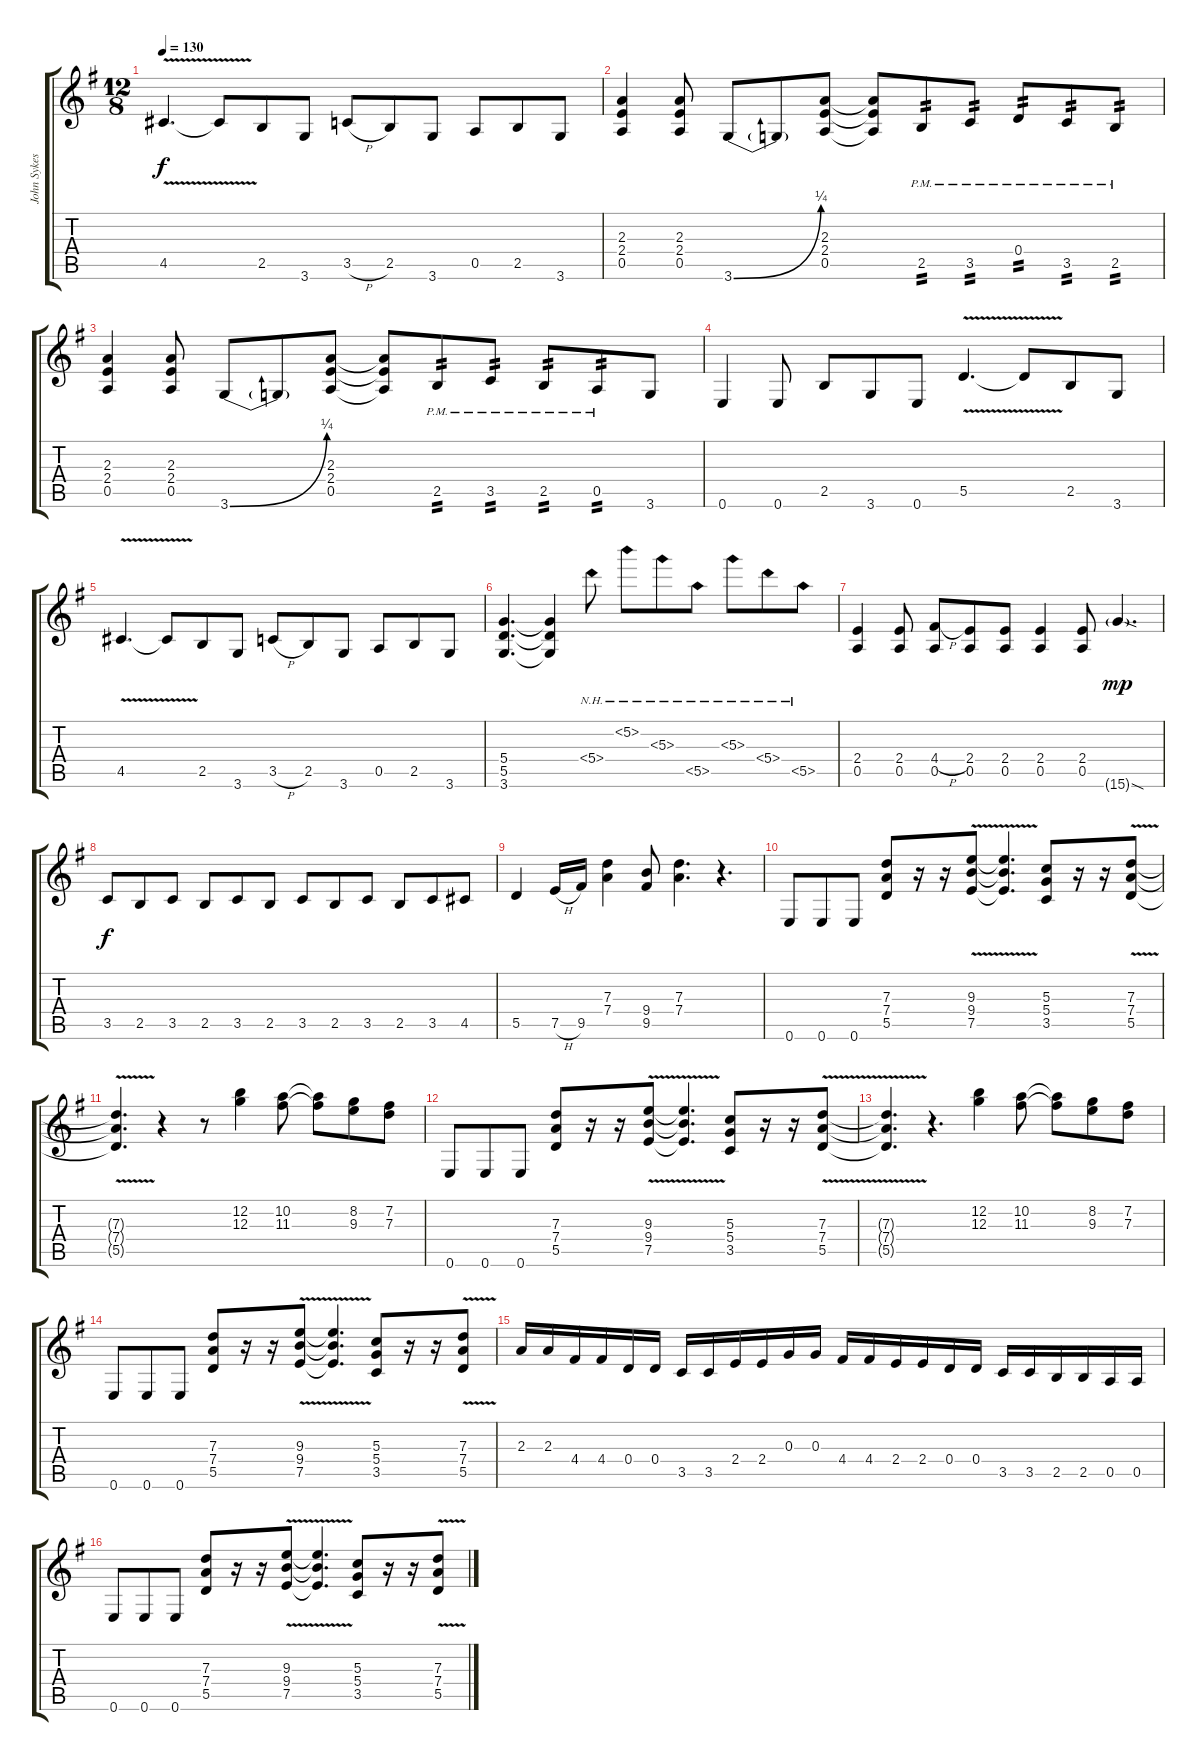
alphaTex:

\track ("John Sykes" "John Sykes") {instrument distortionguitar}
\staff {score tabs}
\tuning (E4 B3 G3 D3 A2 E2) {hide}
\ts (12 8)
\tempo 130
\clef g2
\ks g
4.5{v}.4{d dy f} 4.5{t}.8 2.5.8 3.6.8 3.5{h}.8 2.5.8 3.6.8 0.5.8 2.5.8 3.6.8 |
(2.3 2.4 0.5).4 (2.3 2.4 0.5).8 3.6{be (bend 0 0 60 1)}.8 3.6{t}.8 (2.3 2.4 0.5).8 (2.3{t} 2.4{t} 0.5{t}).8 2.5{pm}.8{tp 2} 3.5{pm}.8{tp 2} 0.4{pm}.8{tp 2} 3.5{pm}.8{tp 2} 2.5{pm}.8{tp 2} |
(2.3 2.4 0.5).4 (2.3 2.4 0.5).8 3.6{be (bend 0 0 60 1)}.8 3.6{t}.8 (2.3 2.4 0.5).8 (2.3{t} 2.4{t} 0.5{t}).8 2.5{pm}.8{tp 2} 3.5{pm}.8{tp 2} 2.5{pm}.8{tp 2} 0.5{pm}.8{tp 2} 3.6.8 |
0.6.4 0.6.8 2.5.8 3.6.8 0.6.8 5.5{v}.4{d} 5.5{t}.8 2.5.8 3.6.8 |
4.5{v}.4{d} 4.5{t}.8 2.5.8 3.6.8 3.5{h}.8 2.5.8 3.6.8 0.5.8 2.5.8 3.6.8 |
(5.4 5.5 3.6).4{d} (5.4{t} 5.5{t} 3.6{t}).4 5.4{nh}.8 5.2{nh}.8 5.3{nh}.8 5.5{nh}.8 5.3{nh}.8 5.4{nh}.8 5.5{nh}.8 |
(2.4 0.5).4 (2.4 0.5).8 (4.4{h} 0.5).8 (2.4 0.5).8 (2.4 0.5).8 (2.4 0.5).4 (2.4 0.5).8 15.6{sod g}.4{d dy mp} |
3.5.8{dy f} 2.5.8 3.5.8 2.5.8 3.5.8 2.5.8 3.5.8 2.5.8 3.5.8 2.5.8 3.5.8 4.5.8 |
5.5.4 7.5{h}.16 9.5.16 (7.3 7.4).4 (9.4 9.5).8 (7.3 7.4).4{d} r.4{d} |
0.6.8 0.6.8 0.6.8 (7.3 7.4 5.5).8 r.16 r.16 (9.3{v} 9.4{v} 7.5).8 (9.3{t} 9.4{t} 7.5{t}).4{d} (5.3 5.4 3.5).8 r.16 r.16 (7.3{v} 7.4{v} 5.5).8 |
(7.3{t} 7.4{t} 5.5{t}).4{d} r.4 r.8 (12.2 12.3).4 (10.2 11.3).8 (10.2{t} 11.3{t}).8 (8.2 9.3).8 (7.2 7.3).8 |
0.6.8 0.6.8 0.6.8 (7.3 7.4 5.5).8 r.16 r.16 (9.3{v} 9.4{v} 7.5).8 (9.3{t} 9.4{t} 7.5{t}).4{d} (5.3 5.4 3.5).8 r.16 r.16 (7.3{v} 7.4{v} 5.5).8 |
(7.3{t} 7.4{t} 5.5{t}).4{d} r.4{d} (12.2 12.3).4 (10.2 11.3).8 (10.2{t} 11.3{t}).8 (8.2 9.3).8 (7.2 7.3).8 |
0.6.8 0.6.8 0.6.8 (7.3 7.4 5.5).8 r.16 r.16 (9.3{v} 9.4{v} 7.5).8 (9.3{t} 9.4{t} 7.5{t}).4{d} (5.3 5.4 3.5).8 r.16 r.16 (7.3{v} 7.4{v} 5.5).8 |
2.3.16 2.3.16 4.4.16 4.4.16 0.4.16 0.4.16 3.5.16 3.5.16 2.4.16 2.4.16 0.3.16 0.3.16 4.4.16 4.4.16 2.4.16 2.4.16 0.4.16 0.4.16 3.5.16 3.5.16 2.5.16 2.5.16 0.5.16 0.5.16 |
0.6.8 0.6.8 0.6.8 (7.3 7.4 5.5).8 r.16 r.16 (9.3{v} 9.4{v} 7.5).8 (9.3{t} 9.4{t} 7.5{t}).4{d} (5.3 5.4 3.5).8 r.16 r.16 (7.3{v} 7.4{v} 5.5).8
